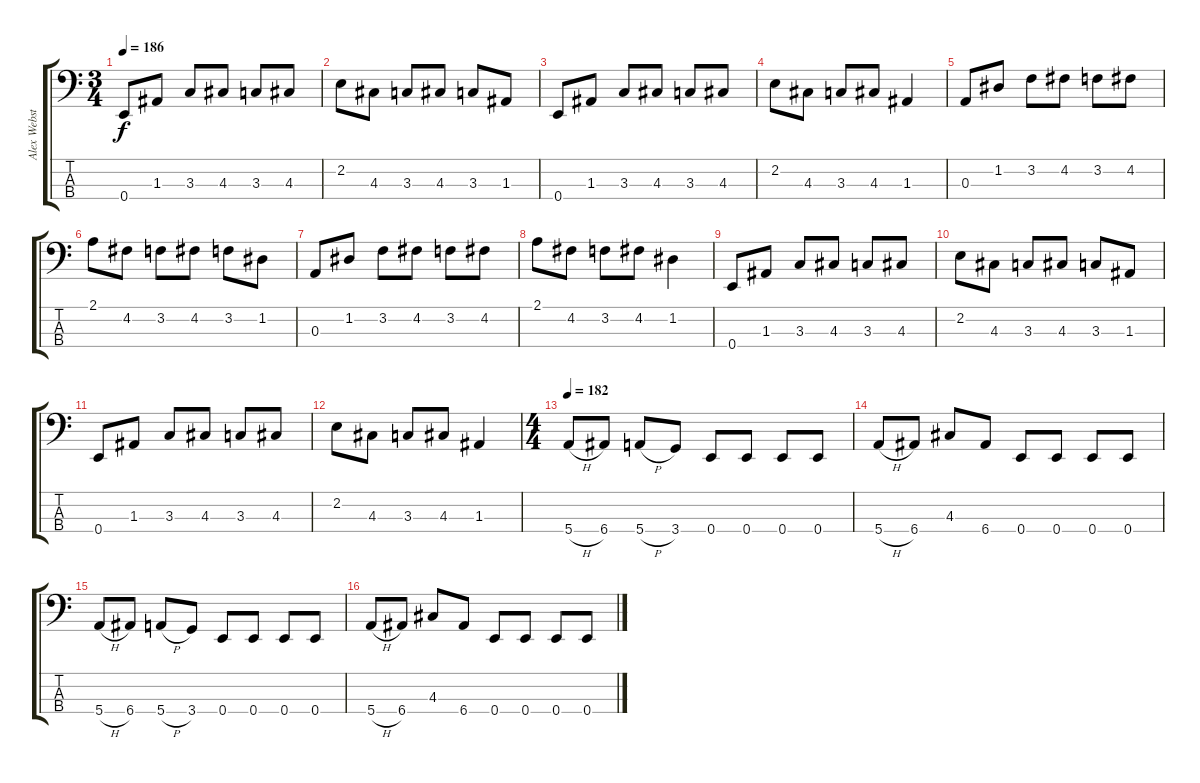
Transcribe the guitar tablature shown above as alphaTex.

\track ("Alex Webster " "Alex Webst") {instrument electricbassfinger}
\staff {score tabs}
\tuning (G2 D2 A1 E1) {hide}
\ts (3 4)
\tempo 186
\clef f4
\ks c
0.4.8{dy f} 1.3.8 3.3.8 4.3.8 3.3.8 4.3.8 |
2.2.8 4.3.8 3.3.8 4.3.8 3.3.8 1.3.8 |
0.4.8 1.3.8 3.3.8 4.3.8 3.3.8 4.3.8 |
2.2.8 4.3.8 3.3.8 4.3.8 1.3.4 |
0.3.8 1.2.8 3.2.8 4.2.8 3.2.8 4.2.8 |
2.1.8 4.2.8 3.2.8 4.2.8 3.2.8 1.2.8 |
0.3.8 1.2.8 3.2.8 4.2.8 3.2.8 4.2.8 |
2.1.8 4.2.8 3.2.8 4.2.8 1.2.4 |
0.4.8 1.3.8 3.3.8 4.3.8 3.3.8 4.3.8 |
2.2.8 4.3.8 3.3.8 4.3.8 3.3.8 1.3.8 |
0.4.8 1.3.8 3.3.8 4.3.8 3.3.8 4.3.8 |
2.2.8 4.3.8 3.3.8 4.3.8 1.3.4 |
\ts (4 4)
\tempo 182
5.4{h}.8 6.4.8 5.4{h}.8 3.4.8 0.4.8 0.4.8 0.4.8 0.4.8 |
5.4{h}.8 6.4.8 4.3.8 6.4.8 0.4.8 0.4.8 0.4.8 0.4.8 |
5.4{h}.8 6.4.8 5.4{h}.8 3.4.8 0.4.8 0.4.8 0.4.8 0.4.8 |
5.4{h}.8 6.4.8 4.3.8 6.4.8 0.4.8 0.4.8 0.4.8 0.4.8
